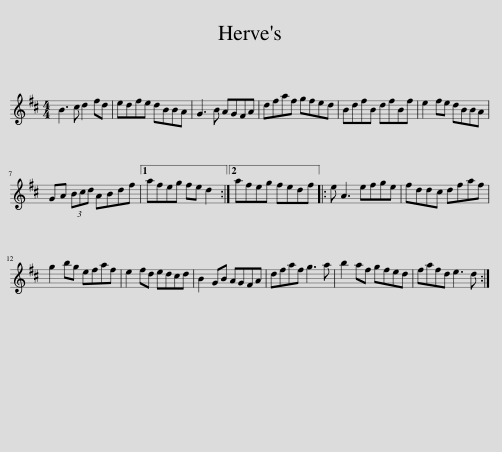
X:1
L:1/8
M:4/4
I:linebreak $
K:Bmin
V:1 treble
V:1
 B3 c d2 fd | edfe dBBA | G3 B AGFA | dfaf gfed | BdfB dfBf | %5
 e2 fe dBBA |$ GA (3Bcd ABdf |1 afeg fe d2 :|2 afeg fedf |: e A3 efge | %10
 fddc dfaf |$ g2 bg efaf | e2 fd edcd | B2 GB AGFA | dfaf g3 a | %15
 b2 af gfed | fafd e3 d :| %17
